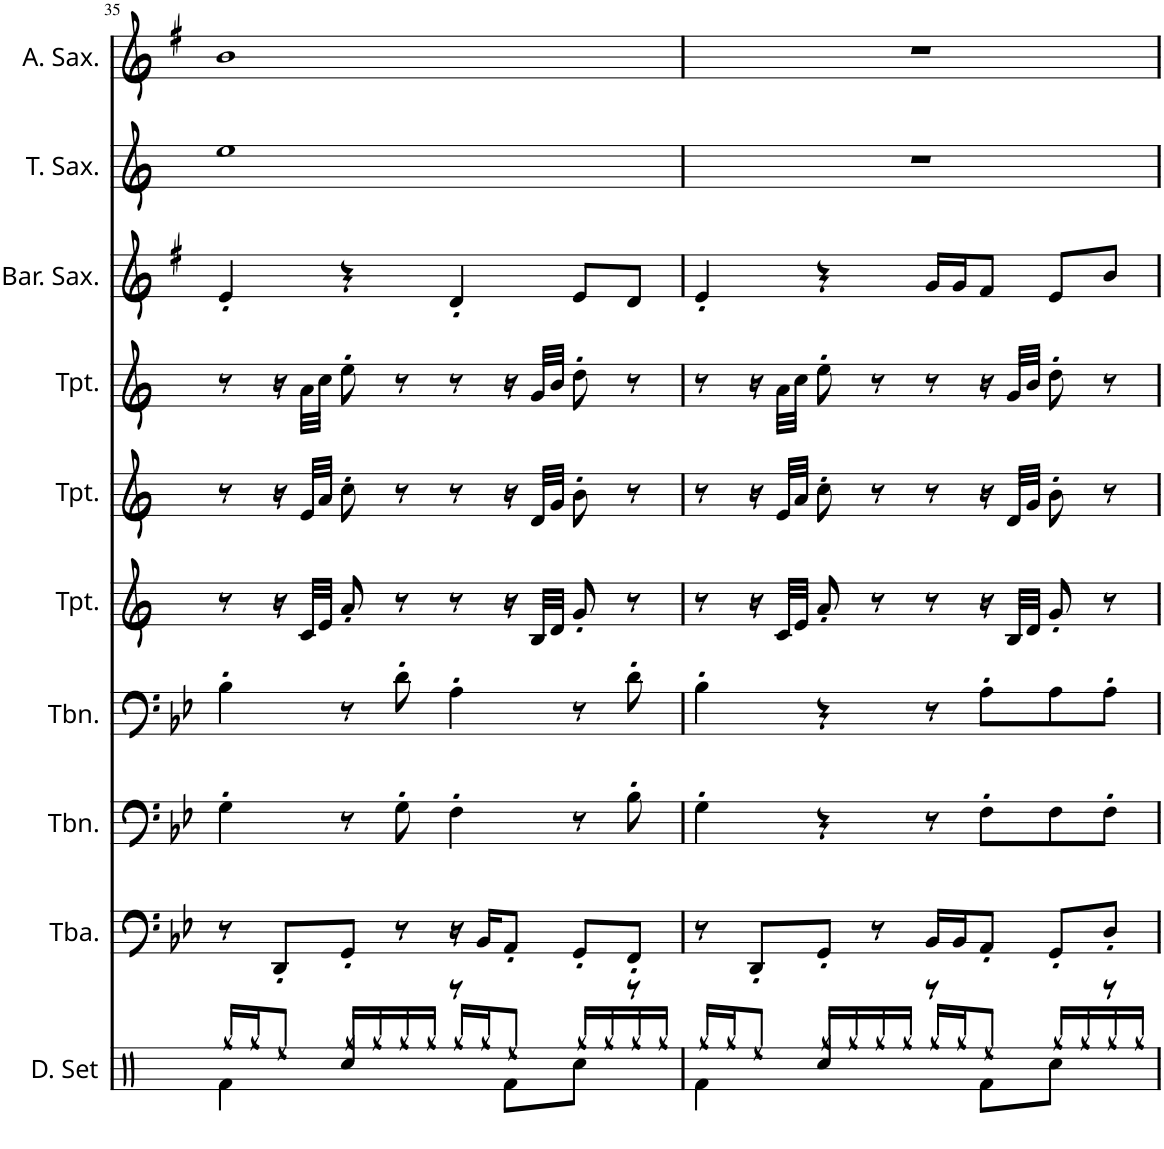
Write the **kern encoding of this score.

**kern	**kern	**kern	**kern	**kern	**kern	**kern	**kern	**kern	**kern
*part10	*part9	*part8	*part7	*part6	*part5	*part4	*part3	*part2	*part1
*staff10	*staff9	*staff8	*staff7	*staff6	*staff5	*staff4	*staff3	*staff2	*staff1
*I"Drumset	*I"Tuba	*I"Trombone	*I"Trombone	*I"Trumpet	*I"Trumpet	*I"Trumpet	*I"Baritone Saxophone	*I"Tenor Saxophone	*I"Alto Saxophone
*I'D. Set	*I'Tba.	*I'Tbn.	*I'Tbn.	*I'Tpt.	*I'Tpt.	*I'Tpt.	*I'Bar. Sax.	*I'T. Sax.	*I'A. Sax.
!!LO:PB:g=z
*clefX	*clefF4	*clefF4	*clefF4	*clefG2	*clefG2	*clefG2	*clefG2	*clefG2	*clefG2
*	*	*	*	*Trd1c2	*Trd1c2	*Trd1c2	*Trd12c21	*Trd8c14	*Trd5c9
*k[]	*k[b-e-]	*k[b-e-]	*k[b-e-]	*k[]	*k[]	*k[]	*k[f#]	*k[]	*k[f#]
*M4/4	*M4/4	*M4/4	*M4/4	*M4/4	*M4/4	*M4/4	*M4/4	*M4/4	*M4/4
=35	=35	=35	=35	=35	=35	=35	=35	=35	=35
*^	*	*	*	*	*	*	*	*	*
4Rf\	16Rgg/LL	8r	4G'\	4B-'\	8r	8r	8r	4e'/	1ee	1b
.	16Rgg/J	.	.	.	.	.	.	.	.	.
.	8Ree/J	8DD'/L	.	.	16r	16r	16r	.	.	.
.	.	.	.	.	32c/LLL	32e/LLL	32a\LLL	.	.	.
.	.	.	.	.	32e/JJJ	32a/JJJ	32cc\JJJ	.	.	.
4Rcc/	16Rgg/LL	8GG'/J	8r	8r	8a'/	8cc'\	8ee'\	4r	.	.
.	16Rgg/	.	.	.	.	.	.	.	.	.
.	16Rgg/	8r	8G'\	8d'\	8r	8r	8r	.	.	.
.	16Rgg/JJ	.	.	.	.	.	.	.	.	.
8r	16Rgg/LL	16r	4F'\	4A'\	8r	8r	8r	4d'/	.	.
.	16Rgg/J	16BB-/KL	.	.	.	.	.	.	.	.
8Rf\L	8Ree/J	8AA'/J	.	.	16r	16r	16r	.	.	.
.	.	.	.	.	32B/LLL	32d/LLL	32g/LLL	.	.	.
.	.	.	.	.	32d/JJJ	32g/JJJ	32b/JJJ	.	.	.
8Rcc\J	16Rgg/LL	8GG'/L	8r	8r	8g'/	8b'\	8dd'\	8e/L	.	.
.	16Rgg/	.	.	.	.	.	.	.	.	.
8r	16Rgg/	8FF'/J	8B-'\	8d'\	8r	8r	8r	8d/J	.	.
.	16Rgg/JJ	.	.	.	.	.	.	.	.	.
=36	=36	=36	=36	=36	=36	=36	=36	=36	=36	=36
4Rf\	16Rgg/LL	8r	4G'\	4B-'\	8r	8r	8r	4e'/	1r	1r
.	16Rgg/J	.	.	.	.	.	.	.	.	.
.	8Ree/J	8DD'/L	.	.	16r	16r	16r	.	.	.
.	.	.	.	.	32c/LLL	32e/LLL	32a\LLL	.	.	.
.	.	.	.	.	32e/JJJ	32a/JJJ	32cc\JJJ	.	.	.
4Rcc/	16Rgg/LL	8GG'/J	4r	4r	8a'/	8cc'\	8ee'\	4r	.	.
.	16Rgg/	.	.	.	.	.	.	.	.	.
.	16Rgg/	8r	.	.	8r	8r	8r	.	.	.
.	16Rgg/JJ	.	.	.	.	.	.	.	.	.
8r	16Rgg/LL	16BB-/LL	8r	8r	8r	8r	8r	16g/LL	.	.
.	16Rgg/J	16BB-/J	.	.	.	.	.	16g/J	.	.
8Rf\L	8Ree/J	8AA'/J	8F'\L	8A'\L	16r	16r	16r	8f#/J	.	.
.	.	.	.	.	32B/LLL	32d/LLL	32g/LLL	.	.	.
.	.	.	.	.	32d/JJJ	32g/JJJ	32b/JJJ	.	.	.
8Rcc\J	16Rgg/LL	8GG'/L	8F\	8A\	8g'/	8b'\	8dd'\	8e/L	.	.
.	16Rgg/	.	.	.	.	.	.	.	.	.
8r	16Rgg/	8D'/J	8F'\J	8A'\J	8r	8r	8r	8b/J	.	.
.	16Rgg/JJ	.	.	.	.	.	.	.	.	.
*v	*v	*	*	*	*	*	*	*	*	*
=	=	=	=	=	=	=	=	=	=
*-	*-	*-	*-	*-	*-	*-	*-	*-	*-
